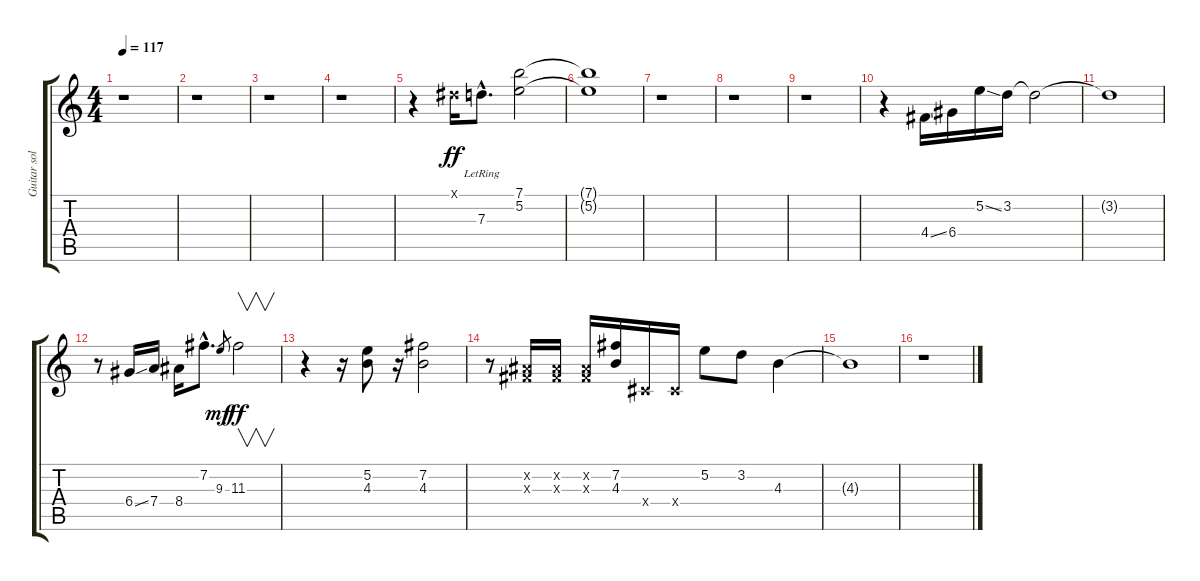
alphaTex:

\track ("Guitar solo" "Guitar sol") {instrument distortionguitar}
\staff {score tabs}
\tuning (E4 B3 G3 D3 A2 E2) {hide}
\ts (4 4)
\tempo 117
\clef g2
\ks c
r.1{dy ff} |
r.1 |
r.1 |
r.1 |
r.4 -1.1{x}.16 7.3{hac lr}.8{d} (7.1 5.2).2 |
(7.1{t} 5.2{t}).1 |
r.1 |
r.1 |
r.1 |
r.4 4.4{ss}.16 6.4.16 5.2{ss}.16 3.2.16 3.2{t}.2 |
3.2{t}.1 |
r.8 6.4{ss}.16 7.4.16 8.4.16 7.2{hac}.8{d} 9.3.8{gr dy mf} 11.3.2{v dy ff} |
r.4 r.16 (5.2 4.3).8 r.16 (7.2 4.3).2 |
r.8 (-1.2{x} -1.3{x}).16 (-1.2{x} -1.3{x}).16 (-1.2{x} -1.3{x}).16 (7.2 4.3).16 -1.4{x}.16 -1.4{x}.16 5.2.8 3.2.8 4.3.4 |
4.3{t}.1 |
r.1
